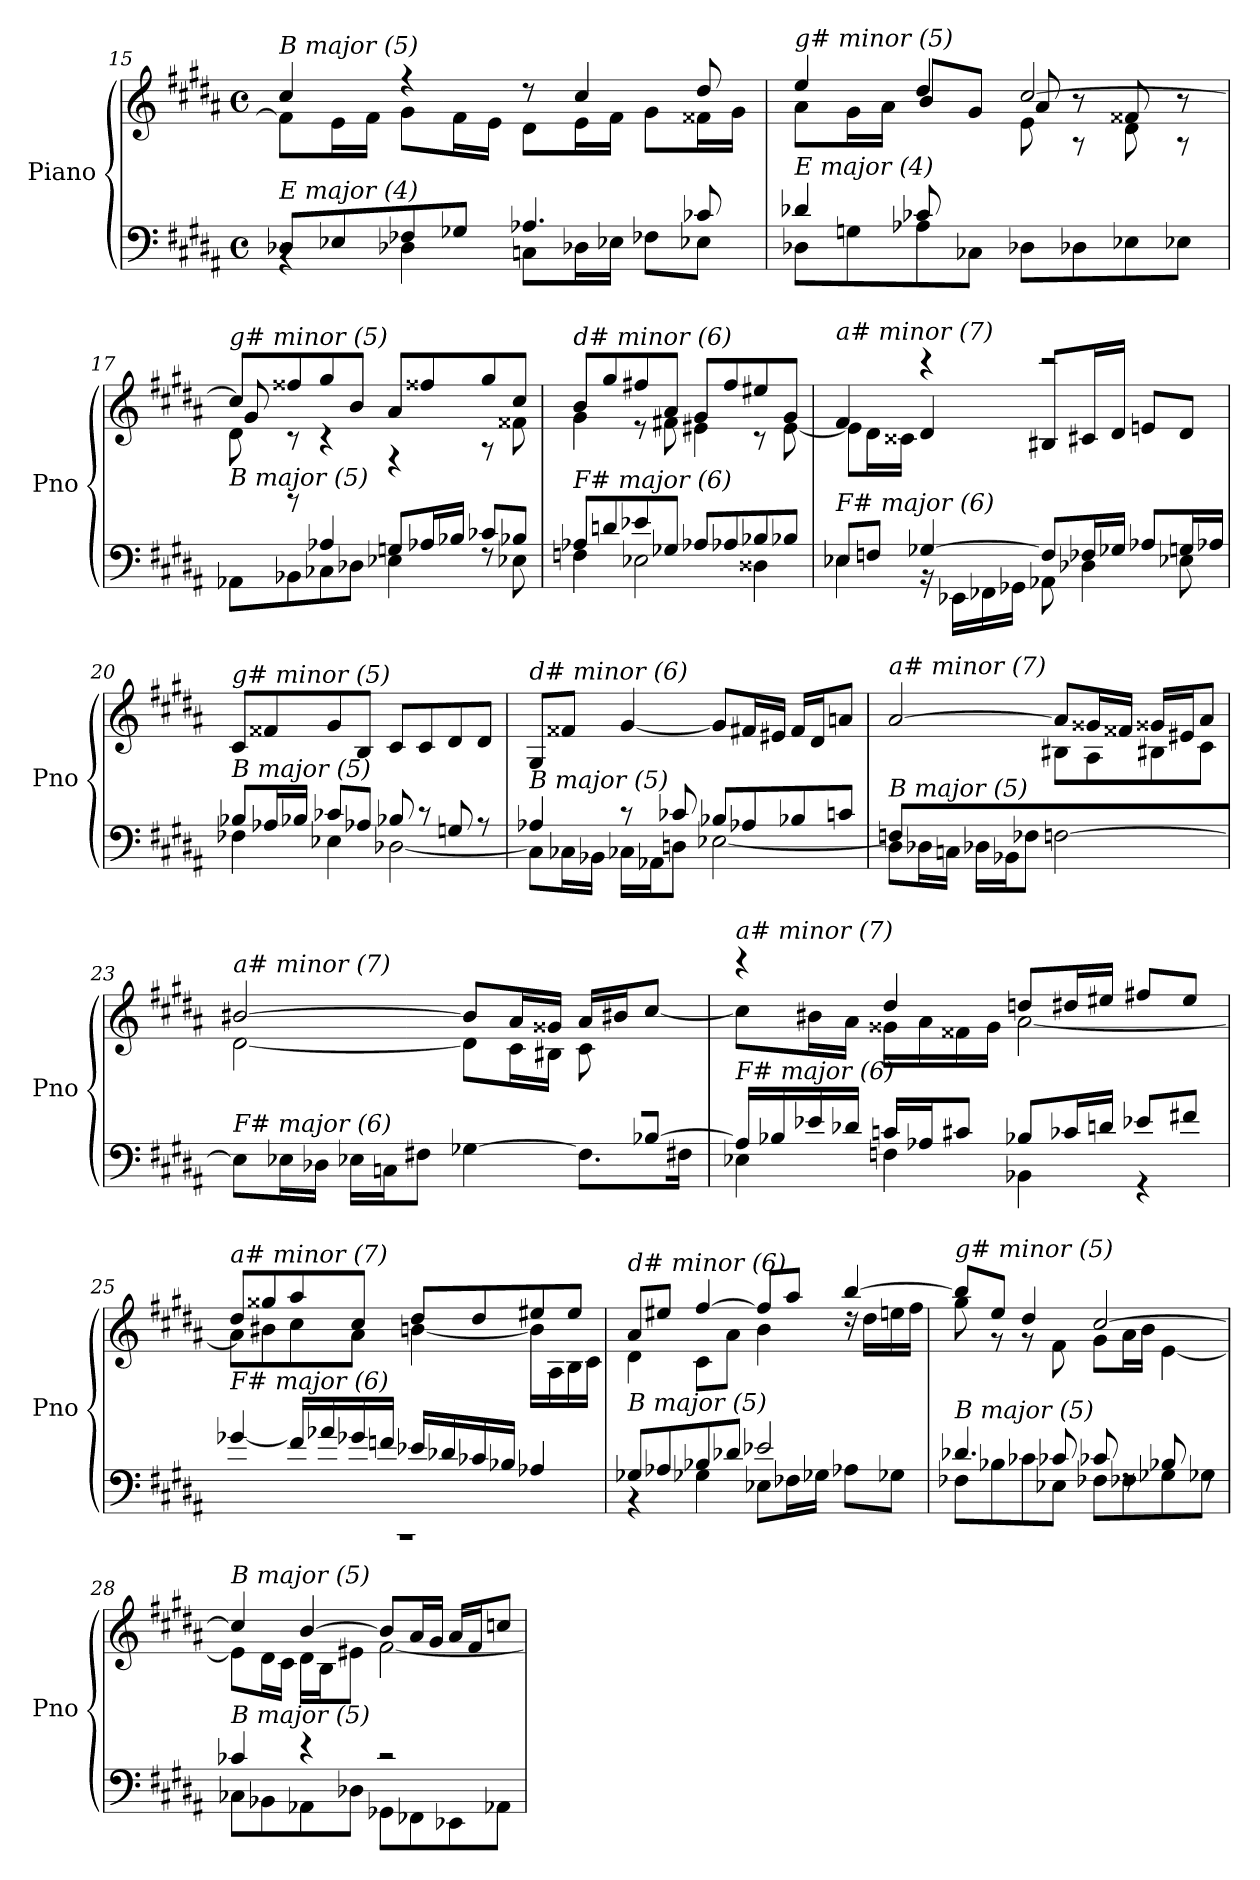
**kern	**kern
*part1	*part1
*staff2	*staff1
*I"Piano	*
*I'Pno	*
*clefF4	*clefG2
*k[f#c#g#d#a#]	*k[f#c#g#d#a#]
*M4/4	*M4/4
*met(c)	*met(c)
=15	=15
*^	*^
!	!	!LO:TX:i:t=B major (5)	!
!LO:TX:i:t=E major (4)	!	!	!
8D-Xi/L	4rBB	4cc#/	8f#\L]
8E-Xi/	.	.	16e\L
.	.	.	16f#\JJ
8F-Xi/	4D-Xi\	4r	8g#\L
8G-Xi/J	.	.	16f#\L
.	.	.	16e\JJ
4.A-Xi/	8Cni\L	8r	8d#\L
.	16D-Xi\L	4cc#/	16e\L
.	16E-Xi\JJ	.	16f#\JJ
.	8F-Xi\L	.	8g#\L
8c-Xi/	8E-Xi\J	8dd#/	16f##X\L
.	.	.	16g#\JJ
!!LO:PB:g=z
=16	=16	=16	=16
*	*	*	*^
!	!	!LO:TX:i:t=g# minor (5)	!	!
!LO:TX:i:t=E major (4)	!	!	!	!
4d-Xi/	8D-Xi\L	4ee/	8a#\L	4.ryy
.	8Gni\	.	16g#\L	.
.	.	.	16a#\JJ	.
8c-Xi/L	8A-Xi\	4dd#/	8b/L	.
2ryy	8C-Xi\J	.	8g#/J	8d#\J
.	8D-Xi\L	[2cc#/	8a#/	8e\
.	8D-Xi\	.	8r	8rA
.	8E-Xi\	.	8f##X/	8d#\
8ryy	8E-Xi\J	.	8r	8rA
!!LO:LB:g=z	!!	!!
=17	=17	=17	=17	=17
!	!	!LO:TX:i:t=g# minor (5)	!	!
!LO:TX:i:t=B major (5)	!	!	!	!
8ryy	8AA-Xi\L	8cc#/L]	8g#/	8d#\
8rb	8BB-Xi\	8ff##X/	8rc	2..ryy
4A-Xi/	8C-Xi\	8gg#/	4rc	.
.	8D-Xi\J	8b/J	.	.
8Gni/L	4E-Xi\	8a#/L	4rF	.
16A-Xi/L	.	8ff##X/	.	.
16B-Xi/JJ	.	.	.	.
8c-Xi/L	8rF	8gg#/	8rA	.
8B-Xi/J	8E-Xi\	8cc#/J	8f##X\	.
*	*	*	*v	*v
=18	=18	=18	=18
!	!	!LO:TX:i:t=d# minor (6)	!
!LO:TX:i:t=F# major (6)	!	!	!
8A-Xi/L	4Fni\	8b/L	4g#\
8dni/	.	8gg#/	.
8e-Xi/	2E-Xi\	8ff#X/	8r
8G-Xi/J	.	8a#/J	8f#X\
8A-Xi/L	.	8g#/L	4e#X\
8A-Xi/	.	8ff#/	.
8B-Xi/	4D##Xi\	8ee#X/	8r
8B-Xi/J	.	8g#/J	[8e#\
=19	=19	=19	=19
!	!	!LO:TX:i:t=a# minor (7)	!
!LO:TX:i:t=F# major (6)	!	!	!
8E-Xi/L	4E-Xi\	4f#/	8e#\L]
8Fni/J	.	.	16d#\L
.	.	.	16c##Xj\JJ
[4G-Xi/	16rBB	4d#/	4rccc
.	16EE-Xi\LL	.	.
.	16FF-Xi\	.	.
.	16GG-Xi\JJ	.	.
8F#/L]	8AA-Xi\	8B#X/L	2rccc
16F-Xi/L	4D-Xi\	16c#X/L	.
16G-Xi/JJ	.	16d#/JJ	.
8A-Xi/L	.	8en/L	.
16Gni/L	8E-Xi\	8d#/J	.
16A-Xi/JJ	.	.	.
*	*	*v	*v
!!LO:LB:g=z
=20	=20	=20
!	!	!LO:TX:i:t=g# minor (5)
!LO:TX:i:t=B major (5)	!	!
8B-Xi/L	4F-Xi\	8c#/L
16A-Xi/L	.	8f##X/
16B-Xi/JJ	.	.
8c-Xi/L	4E-Xi\	8g#/
8A-Xi/J	.	8B/J
8B-Xi/	[2D-Xi\	8c#/L
8r	.	8c#/
8Gni/	.	8d#/
8r	.	8d#/J
=21	=21	=21
!	!	!LO:TX:i:t=d# minor (6)
!LO:TX:i:t=B major (5)	!	!
4A-Xi/	8C#\L]	8G#/L
.	16C-Xi\L	8f##X/J
.	16BB-Xi\JJ	.
8r	16C-Xi\LL	[4g#/
.	16AA-Xi\J	.
8c-Xi/	8Dni\J	.
8B-Xi/L	[2E-Xi\	8g#/L]
8A-Xi/	.	16f#X/L
.	.	16e#X/JJ
8B-Xi/	.	16f#/LL
.	.	16d#/J
8cni/J	.	8ani/J
=22	=22	=22
*	*	*^
!	!	!LO:TX:i:t=a# minor (7)	!
!LO:TX:i:t=B major (5)	!	!	!
8Fni/L	8D#\L]	[2a#/	8ryy
2..ryy	16D-Xi\L	.	8d#\
.	16Cni\JJ	.	.
.	16D-Xi\LL	.	8e#X\
.	16BB-Xi\J	.	.
.	8F-Xi\J	.	8f##X\J
.	[2Fni\	8a#/L]	8B#X\L
.	.	16g##X/L	8A#\
.	.	16f##X/JJ	.
.	.	16g##X/LL	8B#X\
.	.	16e#X/J	.
.	.	8a#/J	8c#\J
!!LO:LB:g=z	!!
=23	=23	=23	=23
!	!	!LO:TX:i:t=a# minor (7)	!
!LO:TX:i:t=F# major (6)	!	!	!
2..ryy	8E#\L]	[2b#X/	[2d#\
.	16E-Xi\L	.	.
.	16D-Xi\JJ	.	.
.	16E-Xi\LL	.	.
.	16Cni\J	.	.
.	8F#Xi\J	.	.
.	[4G-Xi\	8b#/L]	8d#\L]
.	.	16a#/L	16c#\L
.	.	16g##X/JJ	16B#X\JJ
.	8.F#\L]	16a#/LL	8c#\L
.	.	16b#X/J	.
[8B-Xi/J	.	[8cc#/J	8ryy
.	16F#Xi\Jk	.	.
=24	=24	=24	=24
!	!	!LO:TX:i:t=a# minor (7)	!
!LO:TX:i:t=F# major (6)	!	!	!
16A#/LL]	4E-Xi\	8cc#\L]	4reee
16B-Xi/	.	.	.
16e-Xi/	.	16b#X\L	.
16d-Xi/JJ	.	16a#\JJ	.
16cni/LL	4Fni\	4dd#/	16g##X\LL
16A-Xi/J	.	.	16a#\
8c#i/J	.	.	16f##X\
.	.	.	16g##\JJ
8B-Xi/L	4BB-Xi\	8ddni/L	[2a#\
16c-Xi/L	.	16dd#/L	.
16dni/JJ	.	16ee#X/JJ	.
8e-Xi/L	4r	8ff#X/L	.
8f#Xi/J	.	8ee#/J	.
!!LO:LB:g=z	!!
=25	=25	=25	=25
!	!	!LO:TX:i:t=a# minor (7)	!
!LO:TX:i:t=F# major (6)	!	!	!
1rCC	[4g-Xi/	8dd#/L	8a#\L]
.	.	8gg##X/	8b#X\
.	16f#/LL]	8aa#/	8cc#\
.	16a-Xi/	.	.
.	16g-Xi/	8cc#/J	8a#\J
.	16fni/JJ	.	.
.	16e-Xi/LL	8dd#/L	[4bn\
.	16d-Xi/	.	.
.	16c-Xi/	8dd#/	.
.	16B-Xi/JJ	.	.
.	4A-Xi/	8ee#X/	16b\LL]
.	.	.	16A#\
.	.	8ee#/J	16B\
.	.	.	16c#\JJ
!!LO:PB:g=z	!!
=26	=26	=26	=26
!	!	!LO:TX:i:t=d# minor (6)	!
!LO:TX:i:t=B major (5)	!	!	!
8G-Xi/L	4r	8a#/L	4d#\
8A-Xi/	.	8ee#X/J	.
8B-Xi/	4G-Xi\	[4ff#/	8c#\L
8d-Xi/J	.	.	8a#\J
2e-Xi/	8E-Xi\L	8ff#/L]	4b\
.	16F-Xi\L	8aa#/J	.
.	16G-Xi\JJ	.	.
.	8A-Xi\L	[4bb/	16rdd
.	.	.	16dd#\LL
.	8G-Xi\J	.	16een\
.	.	.	16ff#\JJ
=27	=27	=27	=27
!	!	!LO:TX:i:t=g# minor (5)	!
!LO:TX:i:t=B major (5)	!	!	!
4.d-Xi/	8F-Xi\L	8bb/L]	8gg#\
.	8B-Xi\	8ee/J	8r
.	8c-Xi\	4dd#/	8r
8c-Xi/	8E-Xi\J	.	8f#\
8c-Xi/	8F-Xi\L	[2cc#/	8g#\L
8rF	8F-Xi\	.	16a#\L
.	.	.	16b\JJ
8B-Xi/	8G-Xi\	.	[4e\
8rF	8G-Xi\J	.	.
=28	=28	=28	=28
!	!	!LO:TX:i:t=B major (5)	!
!LO:TX:i:t=B major (5)	!	!	!
4c-Xi/	8C-Xi\L	4cc#/]	8e\L]
.	8BB-Xi\	.	16d#\L
.	.	.	16c#\JJ
4r	8AA-Xi\	[4b/	16d#\LL
.	.	.	16B\J
.	8D-Xi\J	.	8e#X\J
2r	8GG-Xi\L	8b/L]	[2f#\
.	8FF-Xi\	16a#/L	.
.	.	16g#/JJ	.
.	8EE-Xi\	16a#/LL	.
.	.	16f#/J	.
.	8AA-Xi\J	8ccni/J	.
*v	*v	*	*
*	*v	*v
=	=
*-	*-
